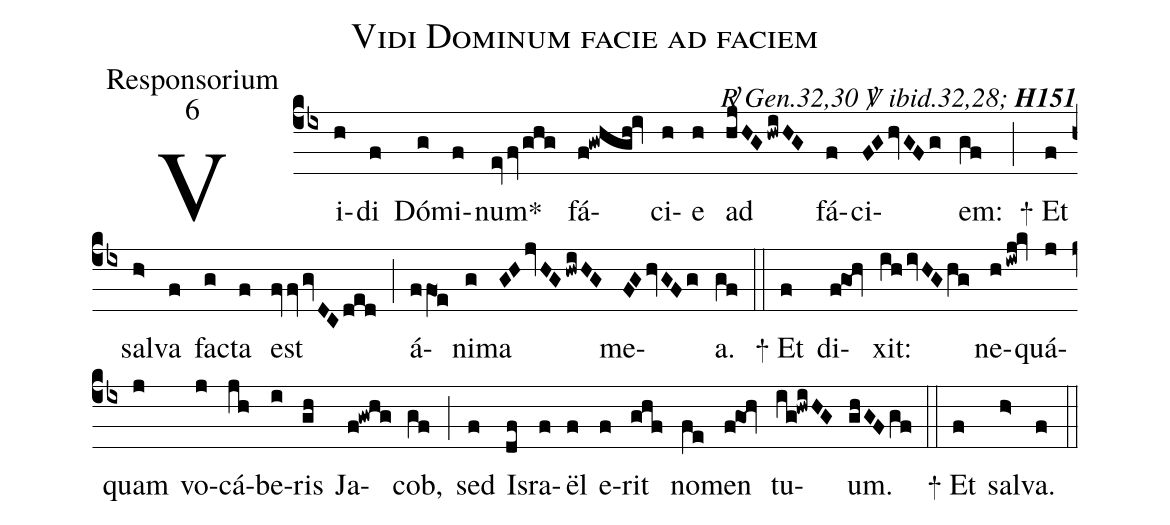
name:Vidi Dominum facie ad faciem;
office-part:Responsorium;
mode:6;
commentary:{\itshape\mdseries \Rbar\ Gen.32,30  \Vbar\ ibid.32,28;\/} {\bfseries H151};
%%
(cb4) Vi(h)di(f) Dó(g)mi(f)num<sp>*</sp>(evfvghg) fá(f!gwhgh!iv)ci(h)e(h) ad(hjHGhwiHG) fá(f)ci(FGHvGFg)em:(gf) (;)
<sp>+</sp> Et(f) sal(h>)va(f) fac(g)ta(f) est(fvvgvDCded) (;)
á(ffO1e)ni(g)ma(GHjvHGhwiHG) me(FGhvGFg)a.(gf) (::)
<sp>+</sp> Et(f) di(f!go1!hv)xit:(ihivHGhg) ne(hiwj!kv)quá(j)quam(j) vo(j)cá(jh)be(i)ris(gh) Ja(f!gwhg)cob,(gf) (;)
sed(f) Is(df)ra(f)ël(f) e(f)rit(ghf) no(fe)men(f!go1!hv) tu(ig!hwiHG)um.(ghGFgf) (::)
<sp>+</sp> Et(f) sal(h>)va.(f) (::)
